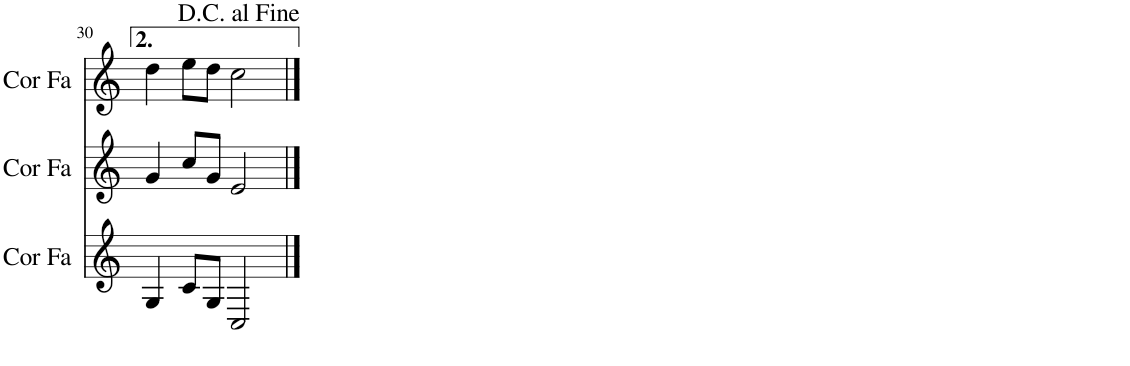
**kern	**kern	**kern
*part3	*part2	*part1
*staff3	*staff2	*staff1
*I"Cor en Fa	*I"Cor en Fa	*I"Cor en Fa
*I'Cor Fa	*I'Cor Fa	*I'Cor Fa
!!LO:PB:g=z
*clefG2	*clefG2	*clefG2
*Trd4c7	*Trd4c7	*Trd4c7
*k[]	*k[]	*k[]
*M4/4	*M4/4	*M4/4
=30	=30	=30
4G/	4g/	4dd\
8c/L	8cc/L	8ee\L
8G/J	8g/J	8dd\J
2C/	2e/	2cc\
==	==	==
*-	*-	*-
